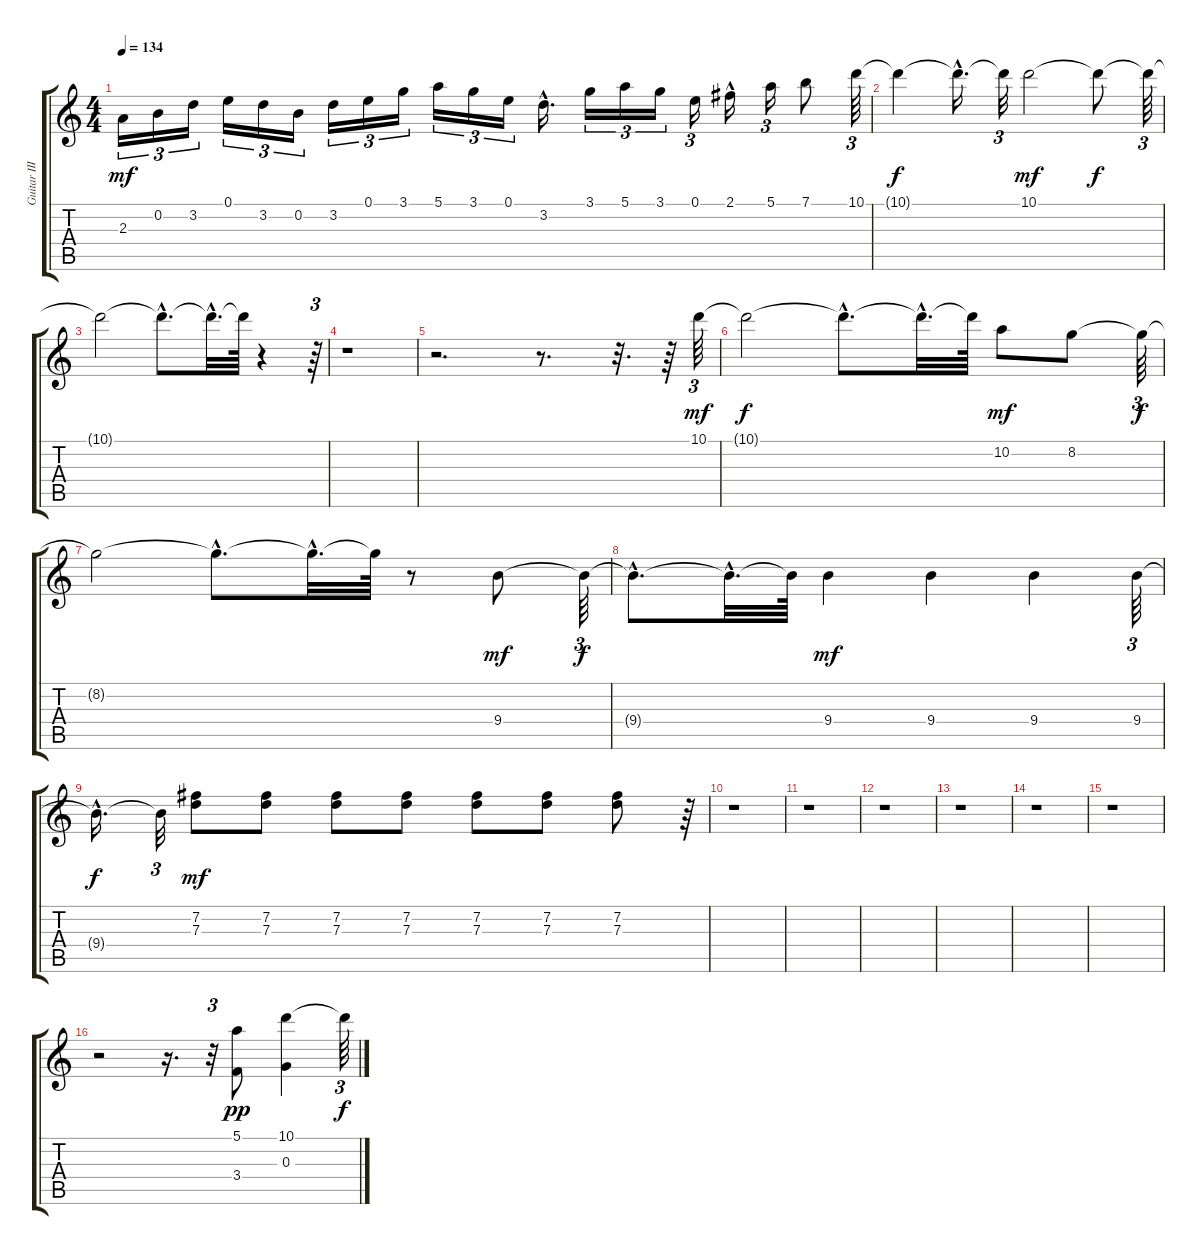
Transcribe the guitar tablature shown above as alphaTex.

\track ("Guitar III" "Guitar III") {instrument distortionguitar}
\staff {score tabs}
\tuning (E4 B3 G3 D3 A2 E2) {hide}
\ts (4 4)
\tempo 134
\clef g2
\ks c
2.3.16{tu (3 2) dy mf} 0.2.16{tu (3 2)} 3.2.16{tu (3 2)} 0.1.16{tu (3 2)} 3.2.16{tu (3 2)} 0.2.16{tu (3 2)} 3.2.16{tu (3 2)} 0.1.16{tu (3 2)} 3.1.16{tu (3 2)} 5.1.16{tu (3 2)} 3.1.16{tu (3 2)} 0.1.16{tu (3 2)} 3.2{hac}.16{d} 3.1.16{tu (3 2)} 5.1.16{tu (3 2)} 3.1.16{tu (3 2)} 0.1.16{tu (3 2)} 2.1{hac}.16 5.1.16{tu (3 2)} 7.1.8 10.1.64{tu (3 2)} |
10.1{t}.4{dy f} 10.1{hac t}.16{d} 10.1{t}.32{tu (3 2)} 10.1.2{dy mf} 10.1{t}.8{dy f} 10.1{t}.64{tu (3 2)} |
10.1{t}.2 10.1{hac t}.8{d} 10.1{hac t}.32{d} 10.1{t}.64 r.4 r.64{tu (3 2)} |
r.1 |
r.2{d} r.8{d} r.32{d} r.64 10.1.64{tu (3 2) dy mf} |
10.1{t}.2{dy f} 10.1{hac t}.8{d} 10.1{hac t}.32{d} 10.1{t}.64 10.2.8{dy mf} 8.2.8 8.2{t}.64{tu (3 2) dy f} |
8.2{t}.2 8.2{hac t}.8{d} 8.2{hac t}.32{d} 8.2{t}.64 r.8 9.4.8{dy mf} 9.4{t}.64{tu (3 2) dy f} |
9.4{hac t}.8{d} 9.4{hac t}.32{d} 9.4{t}.64 9.4.4{dy mf} 9.4.4 9.4.4 9.4.64{tu (3 2)} |
9.4{hac t}.16{d dy f} 9.4{t}.32{tu (3 2)} (7.2 7.3).8{dy mf} (7.2 7.3).8 (7.2 7.3).8 (7.2 7.3).8 (7.2 7.3).8 (7.2 7.3).8 (7.2 7.3).8 r.64{tu (3 2)} |
r.1 |
r.1 |
r.1 |
r.1 |
r.1 |
r.1 |
r.2 r.16{d} r.32{tu (3 2)} (5.1 3.4).8{dy pp} (10.1 0.3).4 10.1{t}.64{tu (3 2) dy f}
